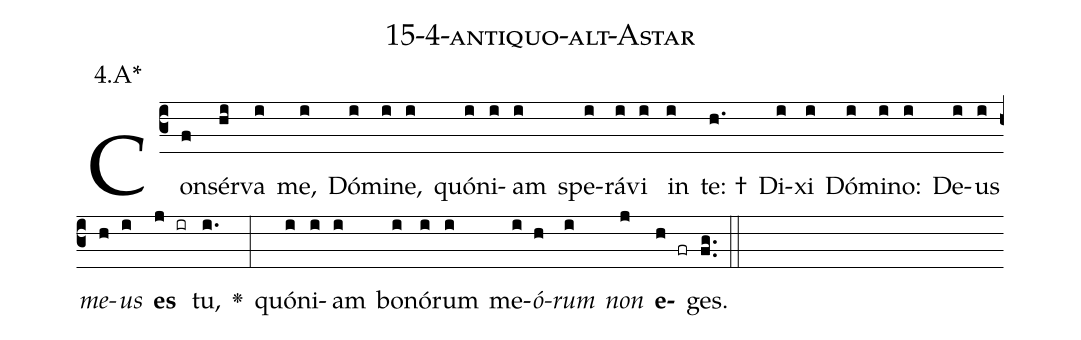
name: 15-4-antiquo-alt-Astar;
annotation: 4.A*;
%%
(c3)Con(f)sér(hi)va(i) me,(i) Dó(i)mi(i)ne,(i) quón(i)i(i)am(i) spe(i)rá(i)vi(i) in(i) te: †(h.) Di(i)xi(i) Dó(i)mi(i)no:(i) De(i)us(i) <i>me</i>(h)<i>us</i>(i) <b>es</b>(j ir) tu,(i.) <v>\greheightstar</v>(:) quón(i)i(i)am(i) bo(i)nó(i)rum(i) me(i)<i>ó</i>(h)<i>rum</i>(i) <i>non</i>(j) <b>e</b>(h fr)ges.(fg..) (::)


%E(i) u(h) o(i) u(j) a(h) e.(fg..) (::)
